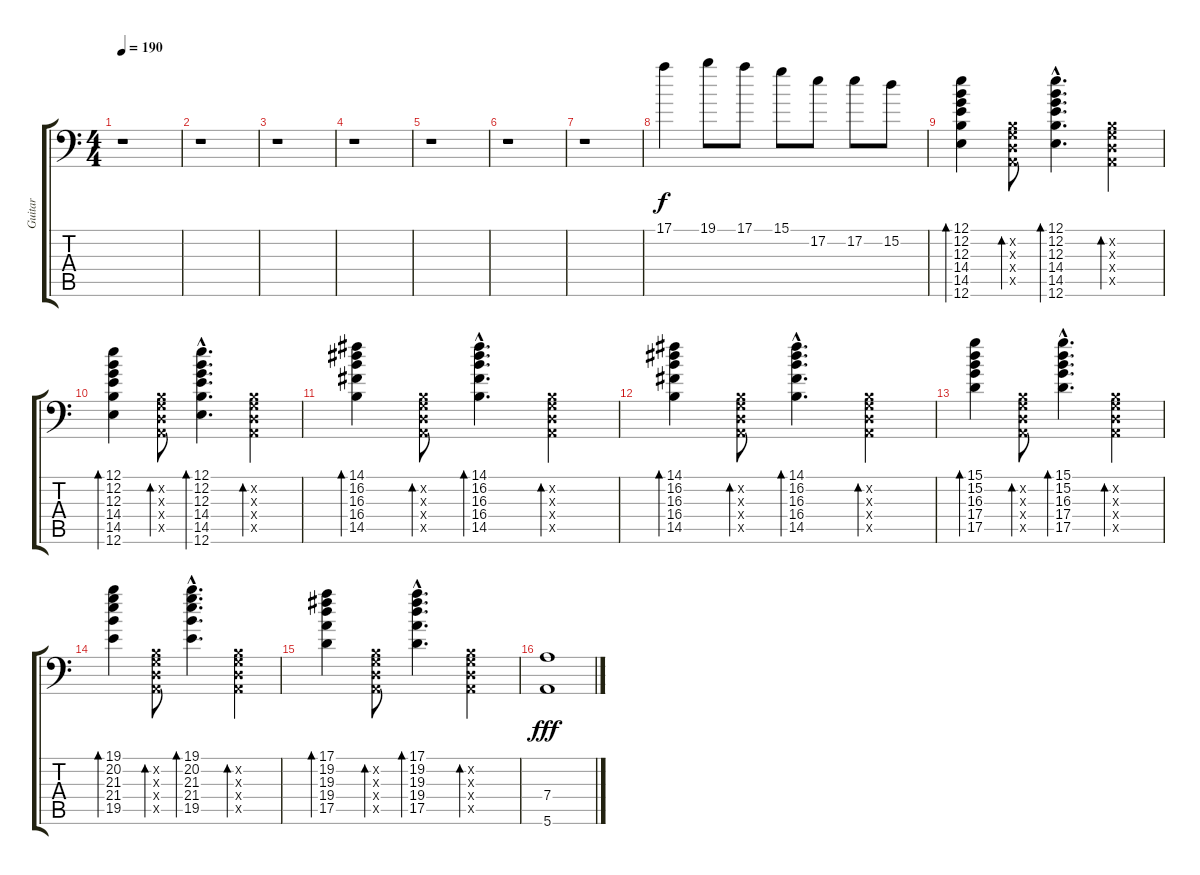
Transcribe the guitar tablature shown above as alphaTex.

\track ("Guitar" "Guitar") {instrument acousticguitarsteel}
\staff {score tabs}
\tuning (E3 B2 G2 D2 A1 E1) {hide}
\ts (4 4)
\tempo 190
\clef f4
\ks c
r.1{dy mp} |
r.1 |
r.1 |
r.1 |
r.1 |
r.1 |
r.1 |
17.1.4{dy f} 19.1.8 17.1.8 15.1.8 17.2.8 17.2.8 15.2.8 |
(12.1 12.2 12.3 14.4 14.5 12.6).4{bd 60} (0.2{x} 0.3{x} 0.4{x} 0.5{x}).8{bd 60} (12.1{hac} 12.2{hac} 12.3{hac} 14.4{hac} 14.5{hac} 12.6{hac}).4{d bd 60} (0.2{x} 0.3{x} 0.4{x} 0.5{x}).4{bd 60} |
(12.1 12.2 12.3 14.4 14.5 12.6).4{bd 60} (0.2{x} 0.3{x} 0.4{x} 0.5{x}).8{bd 60} (12.1{hac} 12.2{hac} 12.3{hac} 14.4{hac} 14.5{hac} 12.6{hac}).4{d bd 60} (0.2{x} 0.3{x} 0.4{x} 0.5{x}).4{bd 60} |
(14.1 16.2 16.3 16.4 14.5).4{bd 60} (0.2{x} 0.3{x} 0.4{x} 0.5{x}).8{bd 60} (14.1{hac} 16.2{hac} 16.3{hac} 16.4{hac} 14.5{hac}).4{d bd 60} (0.2{x} 0.3{x} 0.4{x} 0.5{x}).4{bd 60} |
(14.1 16.2 16.3 16.4 14.5).4{bd 60} (0.2{x} 0.3{x} 0.4{x} 0.5{x}).8{bd 60} (14.1{hac} 16.2{hac} 16.3{hac} 16.4{hac} 14.5{hac}).4{d bd 60} (0.2{x} 0.3{x} 0.4{x} 0.5{x}).4{bd 60} |
(15.1 15.2 16.3 17.4 17.5).4{bd 60} (0.2{x} 0.3{x} 0.4{x} 0.5{x}).8{bd 60} (15.1{hac} 15.2{hac} 16.3{hac} 17.4{hac} 17.5{hac}).4{d bd 60} (0.2{x} 0.3{x} 0.4{x} 0.5{x}).4{bd 60} |
(19.1 20.2 21.3 21.4 19.5).4{bd 60} (0.2{x} 0.3{x} 0.4{x} 0.5{x}).8{bd 60} (19.1{hac} 20.2{hac} 21.3{hac} 21.4{hac} 19.5{hac}).4{d bd 60} (0.2{x} 0.3{x} 0.4{x} 0.5{x}).4{bd 60} |
(17.1 19.2 19.3 19.4 17.5).4{bd 60} (0.2{x} 0.3{x} 0.4{x} 0.5{x}).8{bd 60} (17.1{hac} 19.2{hac} 19.3{hac} 19.4{hac} 17.5{hac}).4{d bd 60} (0.2{x} 0.3{x} 0.4{x} 0.5{x}).4{bd 60} |
(7.4 5.6).1{dy fff}
